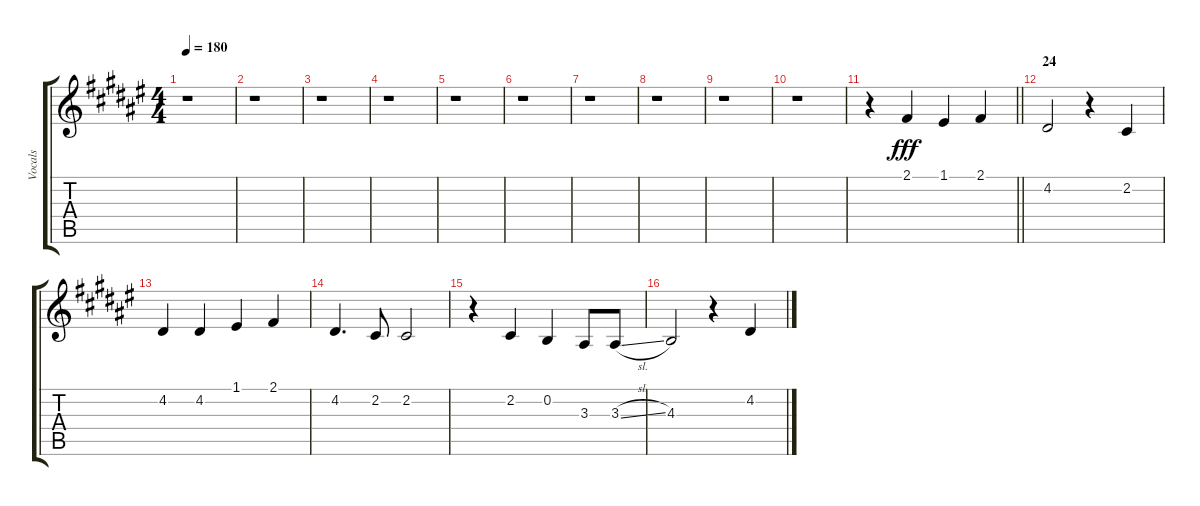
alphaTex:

\track ("Vocals" "Vocals") {instrument voiceoohs}
\staff {score tabs}
\tuning (E4 B3 G3 D3 A2 E2) {hide}
\ts (4 4)
\tempo 180
\clef g2
\ks f#
r.1{dy fff} |
r.1 |
r.1 |
r.1 |
r.1 |
r.1 |
r.1 |
r.1 |
r.1 |
r.1 |
\barLineRight lightlight
r.4 2.1.4 1.1.4 2.1.4 |
\section ("" "24")
4.2.2 r.4 2.2.4 |
4.2.4 4.2.4 1.1.4 2.1.4 |
4.2.4{d} 2.2.8 2.2.2 |
r.4 2.2.4 0.2.4 3.3.8 3.3{sl}.8 |
4.3.2 r.4 4.2.4
